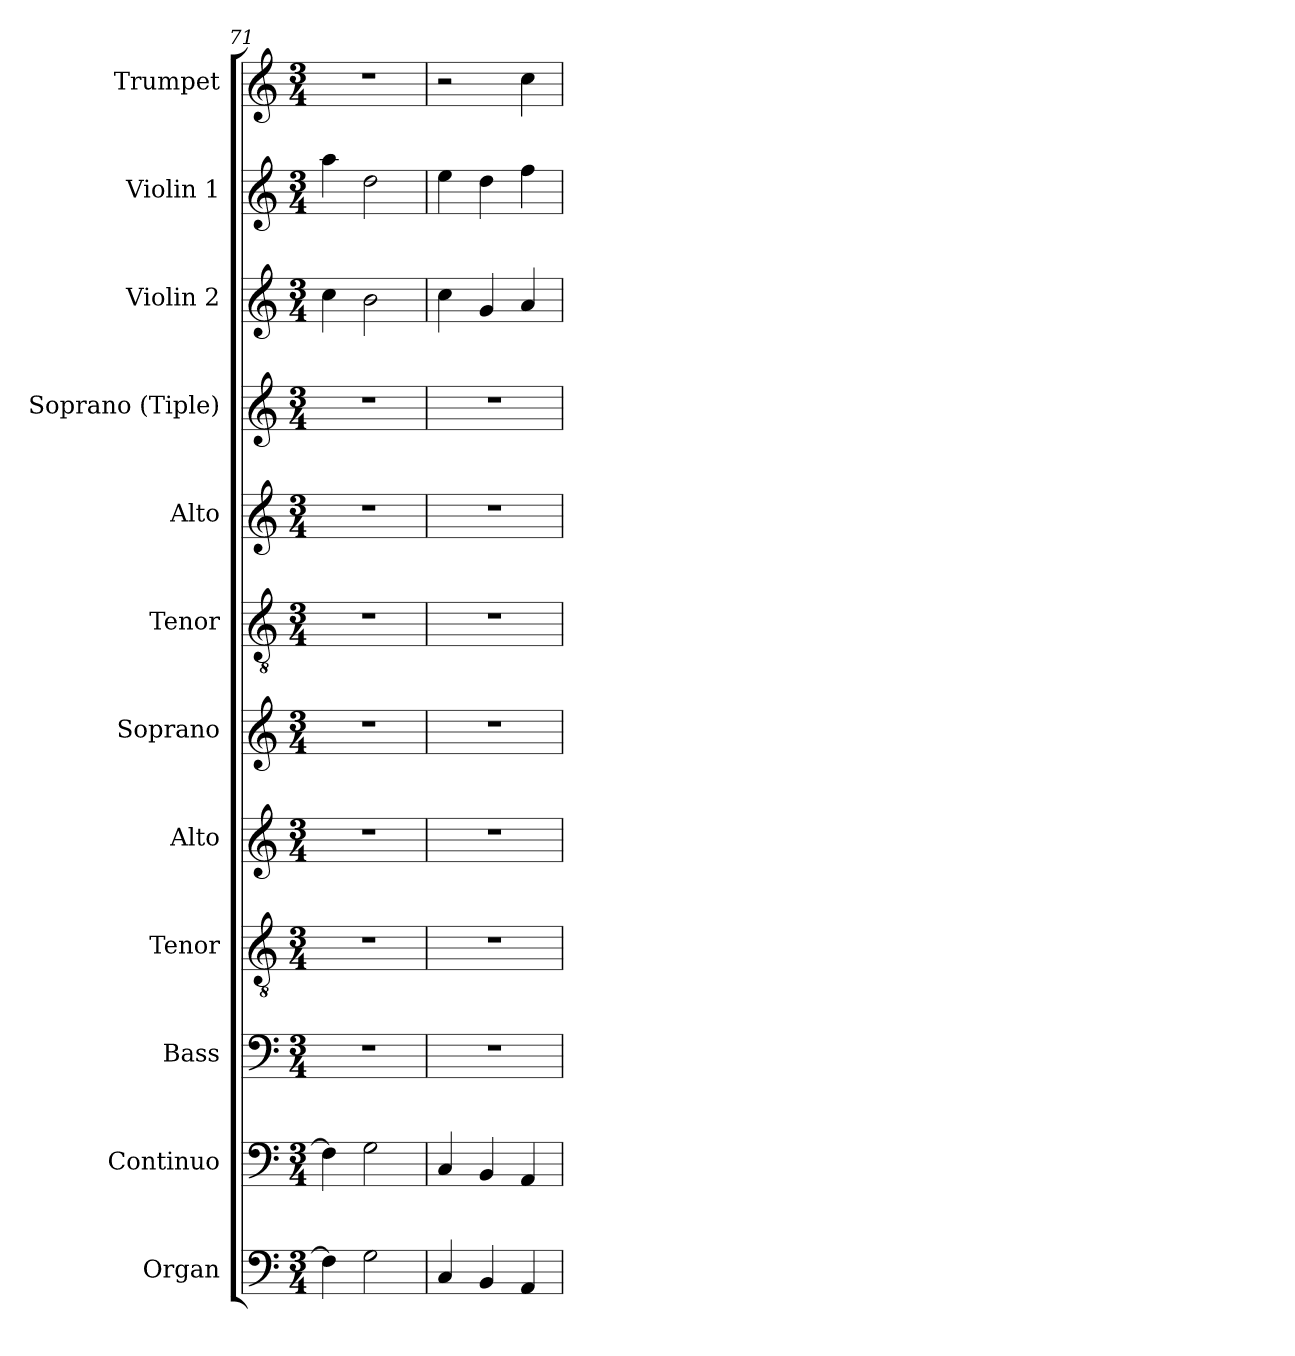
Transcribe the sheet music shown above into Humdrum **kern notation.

**kern	**kern	**kern	**kern	**kern	**kern	**kern	**kern	**kern	**kern	**kern	**kern
*part12	*part11	*part10	*part9	*part8	*part7	*part6	*part5	*part4	*part3	*part2	*part1
*staff12	*staff11	*staff10	*staff9	*staff8	*staff7	*staff6	*staff5	*staff4	*staff3	*staff2	*staff1
*I"Organ	*I"Continuo	*I"Bass	*I"Tenor	*I"Alto	*I"Soprano	*I"Tenor	*I"Alto	*I"Soprano (Tiple)	*I"Violin 2	*I"Violin 1	*I"Trumpet
*I'Org.	*I'Cont.	*I'B.	*I'T.	*I'A.	*I'S.	*I'T.	*I'A.	*I'S.	*I'Vln. 2	*I'Vln. 1	*I'Tpt.
*clefF4	*clefF4	*clefF4	*clefGv2	*clefG2	*clefG2	*clefGv2	*clefG2	*clefG2	*clefG2	*clefG2	*clefG2
*	*	*	*ITrd7c12	*	*	*ITrd7c12	*	*	*	*	*
*k[]	*k[]	*k[]	*k[]	*k[]	*k[]	*k[]	*k[]	*k[]	*k[]	*k[]	*k[]
*C:	*C:	*C:	*C:	*C:	*C:	*C:	*C:	*C:	*C:	*C:	*C:
*M3/4	*M3/4	*M3/4	*M3/4	*M3/4	*M3/4	*M3/4	*M3/4	*M3/4	*M3/4	*M3/4	*M3/4
=71	=71	=71	=71	=71	=71	=71	=71	=71	=71	=71	=71
!	!	!LO:N:vis=1	!LO:N:vis=1	!LO:N:vis=1	!LO:N:vis=1	!LO:N:vis=1	!LO:N:vis=1	!LO:N:vis=1	!	!	!LO:N:vis=1
4Fi\]	4Fi\]	2.r	2.r	2.r	2.r	2.r	2.r	2.r	4cci\	4aai\	2.r
2Gi\	2Gi\	.	.	.	.	.	.	.	2bi\	2ddi\	.
!!LO:LB:g=z
=72	=72	=72	=72	=72	=72	=72	=72	=72	=72	=72	=72
!	!	!LO:N:vis=1	!LO:N:vis=1	!LO:N:vis=1	!LO:N:vis=1	!LO:N:vis=1	!LO:N:vis=1	!LO:N:vis=1	!	!	!
4Ci/	4Ci/	2.r	2.r	2.r	2.r	2.r	2.r	2.r	4cci\	4eei\	2r
4BBi/	4BBi/	.	.	.	.	.	.	.	4gi/	4ddi\	.
4AAi/	4AAi/	.	.	.	.	.	.	.	4ai/	4ffi\	4cci\
=	=	=	=	=	=	=	=	=	=	=	=
*-	*-	*-	*-	*-	*-	*-	*-	*-	*-	*-	*-
